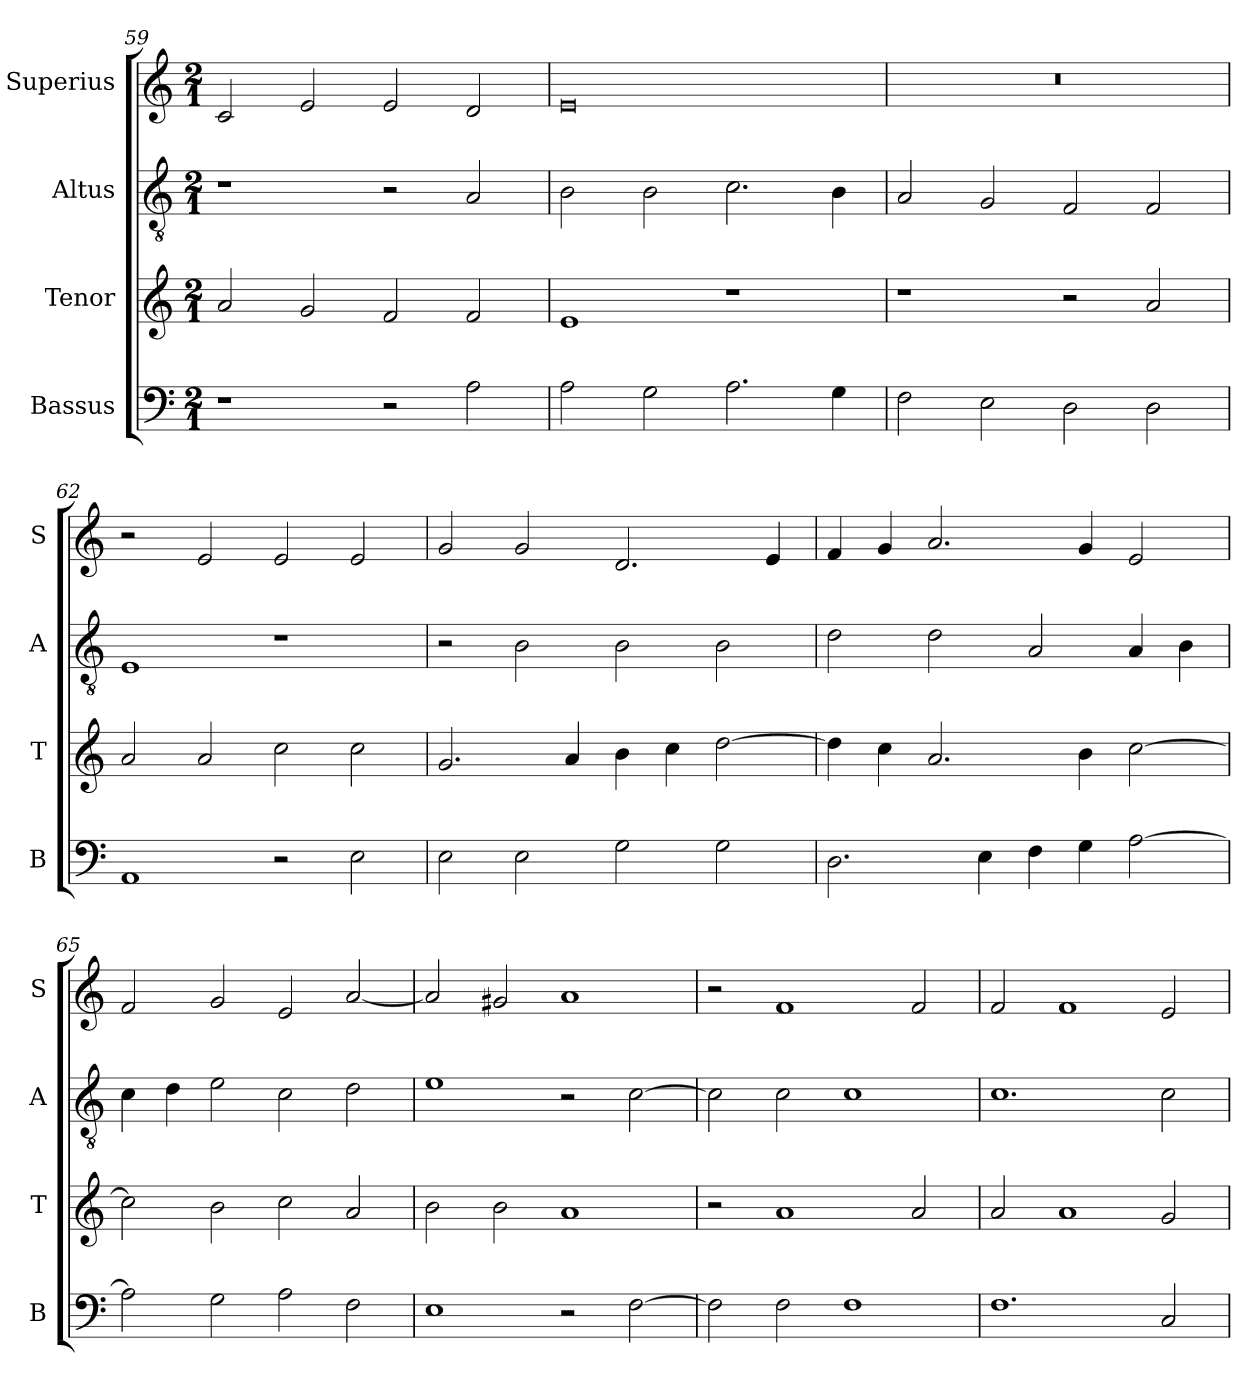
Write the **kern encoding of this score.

**kern	**kern	**kern	**kern
*part4	*part3	*part2	*part1
*staff4	*staff3	*staff2	*staff1
*I"Bassus	*I"Tenor	*I"Altus	*I"Superius
*I'B	*I'T	*I'A	*I'S
*clefF4	*clefG2	*clefGv2	*clefG2
*k[]	*k[]	*k[]	*k[]
*C:	*C:	*C:	*C:
*M2/1	*M2/1	*M2/1	*M2/1
=59	=59	=59	=59
1r	2a	1r	2c
.	2g	.	2e
2r	2f	2r	2e
2A	2f	2A	2d
=60	=60	=60	=60
2A	1e	2B	0e
2G	.	2B	.
2.A	1r	2.c	.
4G	.	4B	.
=61	=61	=61	=61
2F	1r	2A	0r
2E	.	2G	.
2D	2r	2F	.
2D	2a	2F	.
=62	=62	=62	=62
1AA	2a	1E	2r
.	2a	.	2e
2r	2cc	1r	2e
2E	2cc	.	2e
=63	=63	=63	=63
2E	2.g	2r	2g
2E	.	2B	2g
.	4a	.	.
2G	4b	2B	2.d
.	4cc	.	.
2G	[2dd	2B	.
.	.	.	4e
=64	=64	=64	=64
2.D	4dd]	2d	4f
.	4cc	.	4g
.	2.a	2d	2.a
4E	.	.	.
4F	.	2A	.
4G	4b	.	4g
[2A	[2cc	4A	2e
.	.	4B	.
=65	=65	=65	=65
2A]	2cc]	4c	2f
.	.	4d	.
2G	2b	2e	2g
2A	2cc	2c	2e
2F	2a	2d	[2a
=66	=66	=66	=66
1E	2b	1e	2a]
.	2b	.	2g#X
2r	1a	2r	1a
[2F	.	[2c	.
=67	=67	=67	=67
2F]	2r	2c]	2r
2F	1a	2c	1f
1F	.	1c	.
.	2a	.	2f
=68	=68	=68	=68
1.F	2a	1.c	2f
.	1a	.	1f
2C	2g	2c	2e
=	=	=	=
*-	*-	*-	*-
